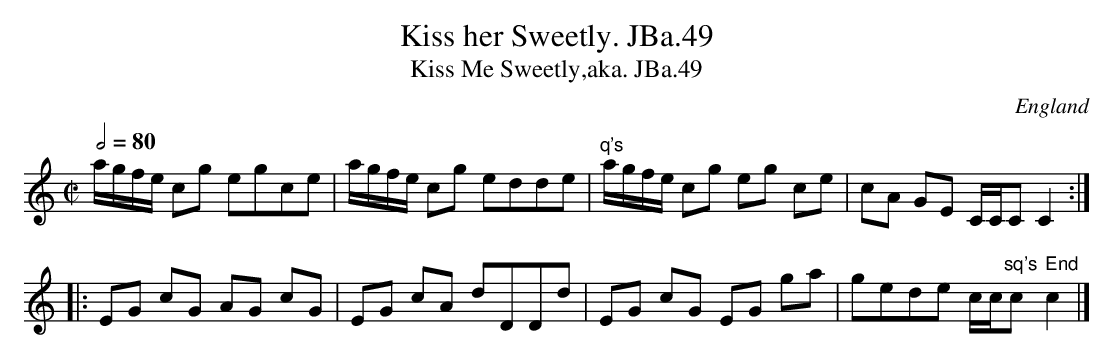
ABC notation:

X:1
T:Kiss her Sweetly. JBa.49
T:Kiss Me Sweetly,aka. JBa.49
M:C|
L:1/8
Q:1/2=80
O:England
K:C major
a/g/f/e/ cg egce | a/g/f/e/ cg edde  |\
"q's" a/g/f/e/ cg eg ce | cA GE C/C/C C2 :|!
|:EG cG AG cG | EG cA dDDd |\
EG cG EG ga | gede c/c/"sq's"c " End"c2|]
